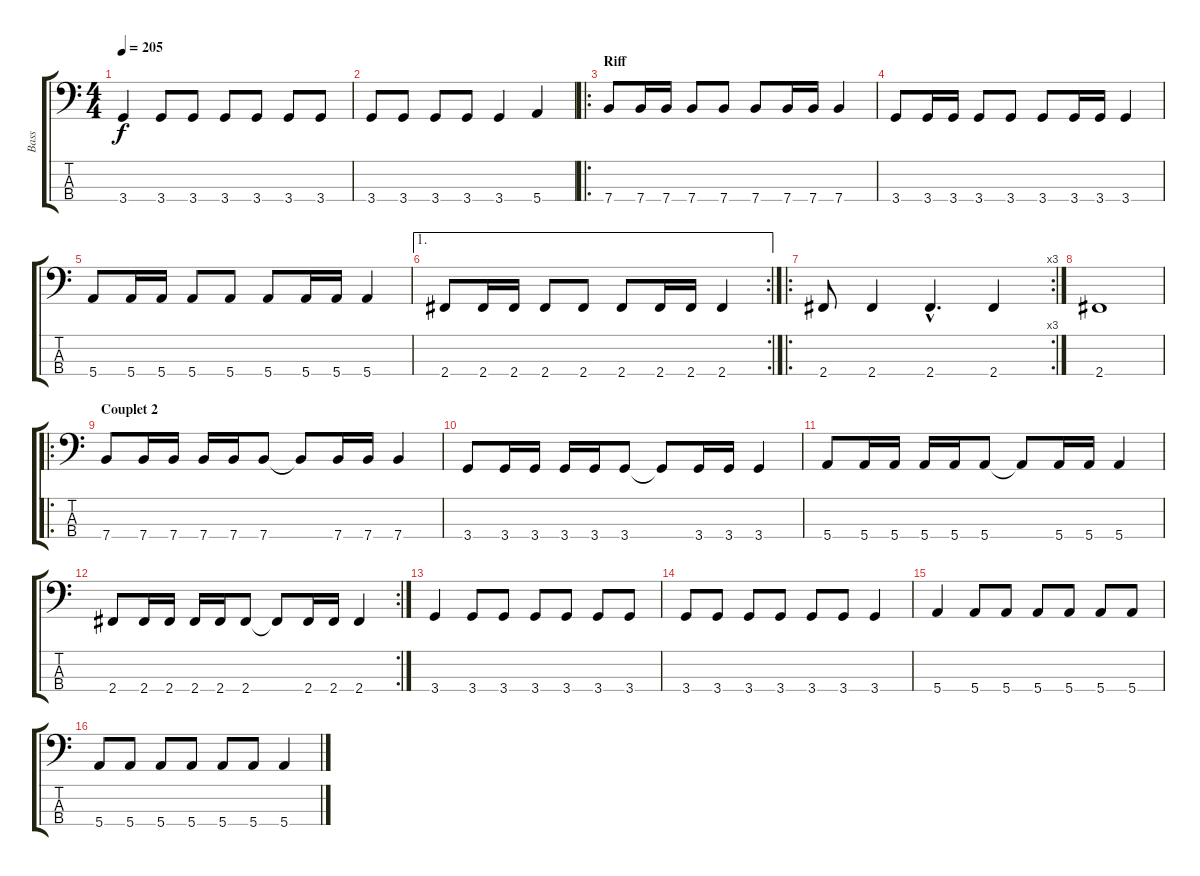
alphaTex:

\track ("Bass" "Bass") {instrument electricbasspick}
\staff {score tabs}
\tuning (G2 D2 A1 E1) {hide}
\ts (4 4)
\tempo 205
\clef f4
\ks c
3.4.4{dy f} 3.4.8 3.4.8 3.4.8 3.4.8 3.4.8 3.4.8 |
3.4.8 3.4.8 3.4.8 3.4.8 3.4.4 5.4.4 |
\ro
\section ("" "Riff")
7.4.8 7.4.16 7.4.16 7.4.8 7.4.8 7.4.8 7.4.16 7.4.16 7.4.4 |
3.4.8 3.4.16 3.4.16 3.4.8 3.4.8 3.4.8 3.4.16 3.4.16 3.4.4 |
5.4.8 5.4.16 5.4.16 5.4.8 5.4.8 5.4.8 5.4.16 5.4.16 5.4.4 |
\ae 1
\rc 2
2.4.8 2.4.16 2.4.16 2.4.8 2.4.8 2.4.8 2.4.16 2.4.16 2.4.4 |
\ro
\rc 3
2.4.8 2.4.4 2.4{hac}.4{d} 2.4.4 |
2.4.1 |
\ro
\section ("" "Couplet 2")
7.4.8 7.4.16 7.4.16 7.4.16 7.4.16 7.4.8 7.4{t}.8 7.4.16 7.4.16 7.4.4 |
3.4.8 3.4.16 3.4.16 3.4.16 3.4.16 3.4.8 3.4{t}.8 3.4.16 3.4.16 3.4.4 |
5.4.8 5.4.16 5.4.16 5.4.16 5.4.16 5.4.8 5.4{t}.8 5.4.16 5.4.16 5.4.4 |
\rc 2
2.4.8 2.4.16 2.4.16 2.4.16 2.4.16 2.4.8 2.4{t}.8 2.4.16 2.4.16 2.4.4 |
3.4.4 3.4.8 3.4.8 3.4.8 3.4.8 3.4.8 3.4.8 |
3.4.8 3.4.8 3.4.8 3.4.8 3.4.8 3.4.8 3.4.4 |
5.4.4 5.4.8 5.4.8 5.4.8 5.4.8 5.4.8 5.4.8 |
5.4.8 5.4.8 5.4.8 5.4.8 5.4.8 5.4.8 5.4.4
